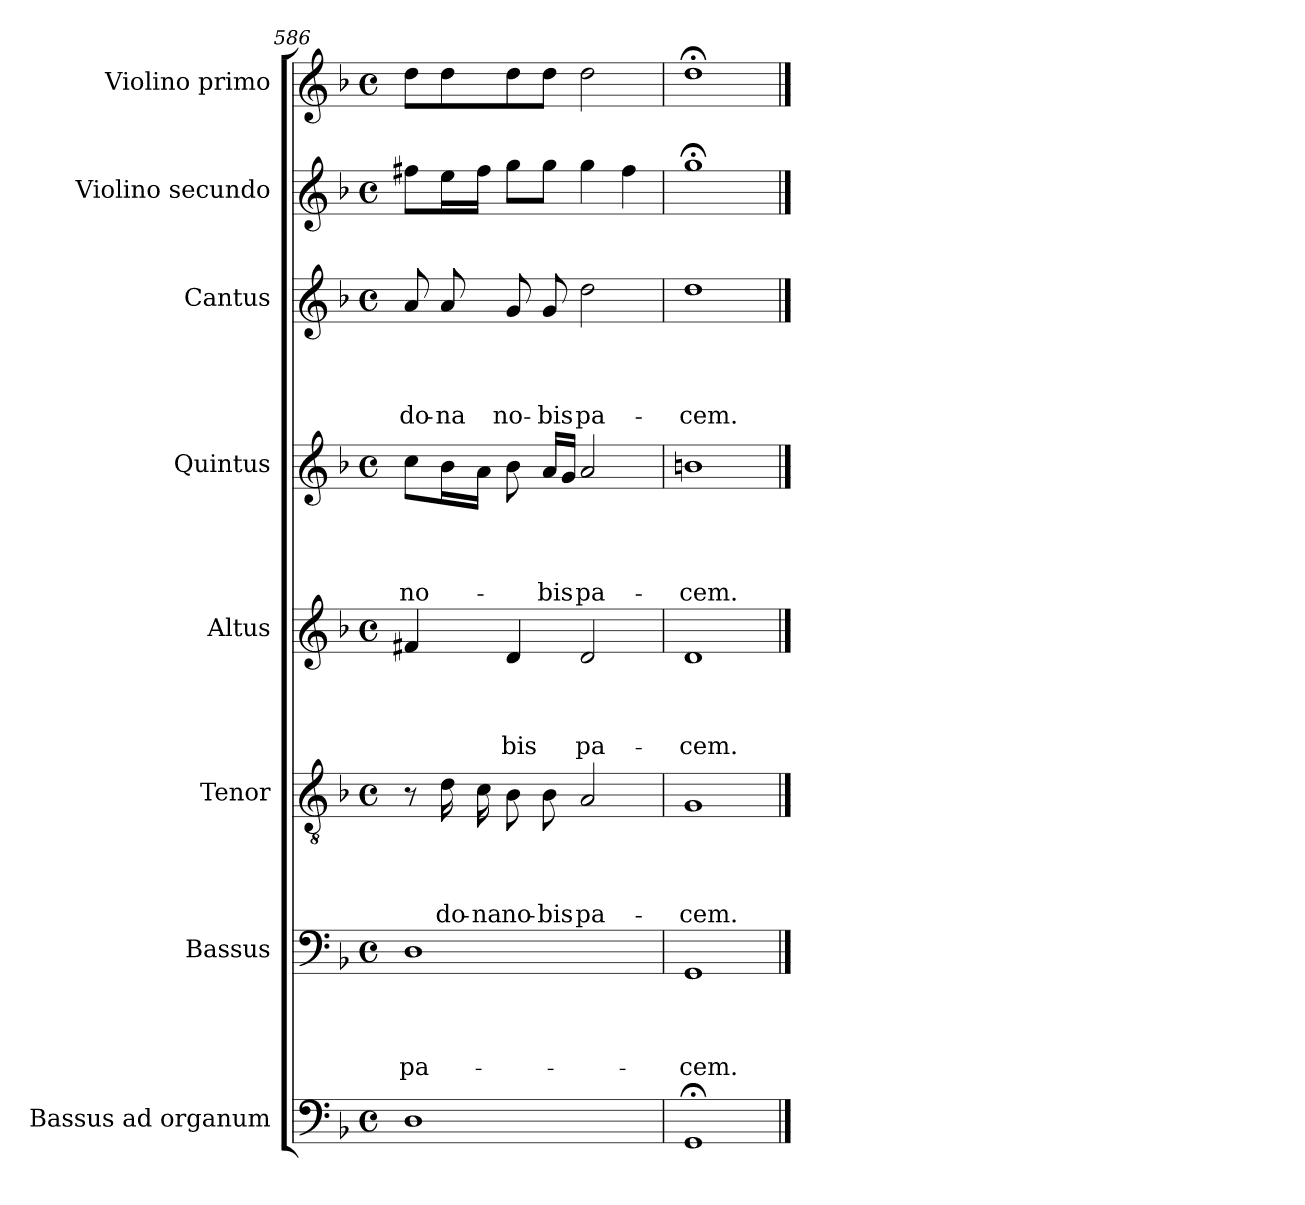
**kern	**kern	**text	**text	**text	**text	**kern	**text	**text	**text	**text	**kern	**text	**text	**text	**text	**kern	**text	**text	**text	**text	**kern	**text	**text	**text	**text	**kern	**kern
*part8	*part7	*part7	*part7	*part7	*part7	*part6	*part6	*part6	*part6	*part6	*part5	*part5	*part5	*part5	*part5	*part4	*part4	*part4	*part4	*part4	*part3	*part3	*part3	*part3	*part3	*part2	*part1
*staff8	*staff7	*staff7	*staff7	*staff7	*staff7	*staff6	*staff6	*staff6	*staff6	*staff6	*staff5	*staff5	*staff5	*staff5	*staff5	*staff4	*staff4	*staff4	*staff4	*staff4	*staff3	*staff3	*staff3	*staff3	*staff3	*staff2	*staff1
*I"Bassus ad  organum	*I"Bassus	*	*	*	*	*I"Tenor	*	*	*	*	*I"Altus	*	*	*	*	*I"Quintus	*	*	*	*	*I"Cantus	*	*	*	*	*I"Violino secundo	*I"Violino primo
*clefF4	*clefF4	*	*	*	*	*clefGv2	*	*	*	*	*clefG2	*	*	*	*	*clefG2	*	*	*	*	*clefG2	*	*	*	*	*clefG2	*clefG2
*k[b-]	*k[b-]	*	*	*	*	*k[b-]	*	*	*	*	*k[b-]	*	*	*	*	*k[b-]	*	*	*	*	*k[b-]	*	*	*	*	*k[b-]	*k[b-]
*F:	*F:	*	*	*	*	*F:	*	*	*	*	*F:	*	*	*	*	*F:	*	*	*	*	*F:	*	*	*	*	*F:	*F:
*M4/4	*M4/4	*	*	*	*	*M4/4	*	*	*	*	*M4/4	*	*	*	*	*M4/4	*	*	*	*	*M4/4	*	*	*	*	*M4/4	*M4/4
*met(c)	*met(c)	*	*	*	*	*met(c)	*	*	*	*	*met(c)	*	*	*	*	*met(c)	*	*	*	*	*met(c)	*	*	*	*	*met(c)	*met(c)
=586	=586	=586	=586	=586	=586	=586	=586	=586	=586	=586	=586	=586	=586	=586	=586	=586	=586	=586	=586	=586	=586	=586	=586	=586	=586	=586	=586
!	!	!	!	!	!LO:LY:b	!	!	!	!	!	!	!	!	!	!	!	!	!	!	!LO:LY:b	!	!	!	!	!LO:LY:b	!	!
1D	1D	.	.	.	pa-	8r	.	.	.	.	4f#X/	.	.	.	.	8cc\L	.	.	.	no-	8a/	.	.	.	do-	8ff#X\L	8dd\L
!	!	!	!	!	!	!	!	!	!	!LO:LY:b	!	!	!	!	!	!	!	!	!	!	!	!	!	!	!LO:LY:b	!	!
.	.	.	.	.	.	16d\	.	.	.	do-	.	.	.	.	.	16b-\L	.	.	.	.	8a/	.	.	.	-na	16ee\L	8dd\
!	!	!	!	!	!	!	!	!	!	!LO:LY:b	!	!	!	!	!	!	!	!	!	!	!	!	!	!	!	!	!
.	.	.	.	.	.	16c\	.	.	.	-na	.	.	.	.	.	16a\JJ	.	.	.	.	.	.	.	.	.	16ff#\JJ	.
!	!	!	!	!	!	!	!	!	!	!LO:LY:b	!	!	!	!	!LO:LY:b	!	!	!	!	!	!	!	!	!	!LO:LY:b	!	!
.	.	.	.	.	.	8B-\	.	.	.	no-	4d/	.	.	.	-bis	8b-\	.	.	.	.	8g/	.	.	.	no-	8gg\L	8dd\
!	!	!	!	!	!	!	!	!	!	!LO:LY:b	!	!	!	!	!	!	!	!	!	!LO:LY:b	!	!	!	!	!LO:LY:b	!	!
.	.	.	.	.	.	8B-\	.	.	.	-bis	.	.	.	.	.	16a/LL	.	.	.	-bis	8g/	.	.	.	-bis	8gg\J	8dd\J
.	.	.	.	.	.	.	.	.	.	.	.	.	.	.	.	16g/JJ	.	.	.	.	.	.	.	.	.	.	.
!	!	!	!	!	!	!	!	!	!	!LO:LY:b	!	!	!	!	!LO:LY:b	!	!	!	!	!LO:LY:b	!	!	!	!	!LO:LY:b	!	!
.	.	.	.	.	.	2A/	.	.	.	pa-	2d/	.	.	.	pa-	2a/	.	.	.	pa-	2dd\	.	.	.	pa-	4gg\	2dd\
.	.	.	.	.	.	.	.	.	.	.	.	.	.	.	.	.	.	.	.	.	.	.	.	.	.	4ff#\	.
=587	=587	=587	=587	=587	=587	=587	=587	=587	=587	=587	=587	=587	=587	=587	=587	=587	=587	=587	=587	=587	=587	=587	=587	=587	=587	=587	=587
!	!	!	!	!	!LO:LY:b	!	!	!	!	!LO:LY:b	!	!	!	!	!LO:LY:b	!	!	!	!	!LO:LY:b	!	!	!	!	!LO:LY:b	!	!
1GG;<	1GG	.	.	.	-cem.	1G	.	.	.	-cem.	1d	.	.	.	-cem.	1bn	.	.	.	-cem.	1dd	.	.	.	-cem.	1gg;<	1dd;<
==	==	==	==	==	==	==	==	==	==	==	==	==	==	==	==	==	==	==	==	==	==	==	==	==	==	==	==
*-	*-	*-	*-	*-	*-	*-	*-	*-	*-	*-	*-	*-	*-	*-	*-	*-	*-	*-	*-	*-	*-	*-	*-	*-	*-	*-	*-
